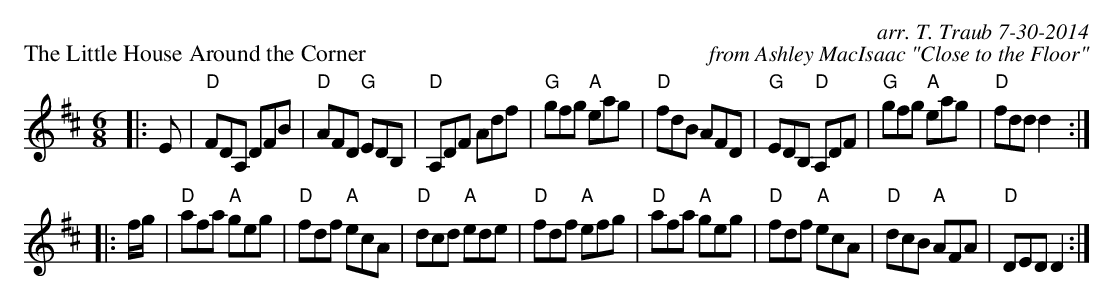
X:1
P: The Little House Around the Corner
M: 6/8
L: 1/8
C: arr. T. Traub 7-30-2014
C: from Ashley MacIsaac "Close to the Floor"
K: D
|: E|"D"FDA, DFB|"D"AFD "G"EDB,|"D"A,DF Adf|"G"gfg "A"eag|"D"fdB AFD|"G"EDB, "D"A,DF|"G"gfg "A"eag|"D"fdd d2 :|
|: f/g/|"D"afa "A"geg|"D"fdf "A"ecA|"D"dcd "A"ede|"D"fdf "A"efg|"D"afa "A"geg|"D"fdf "A"ecA|"D"dcB "A"AFA|"D"DED D2 :|
